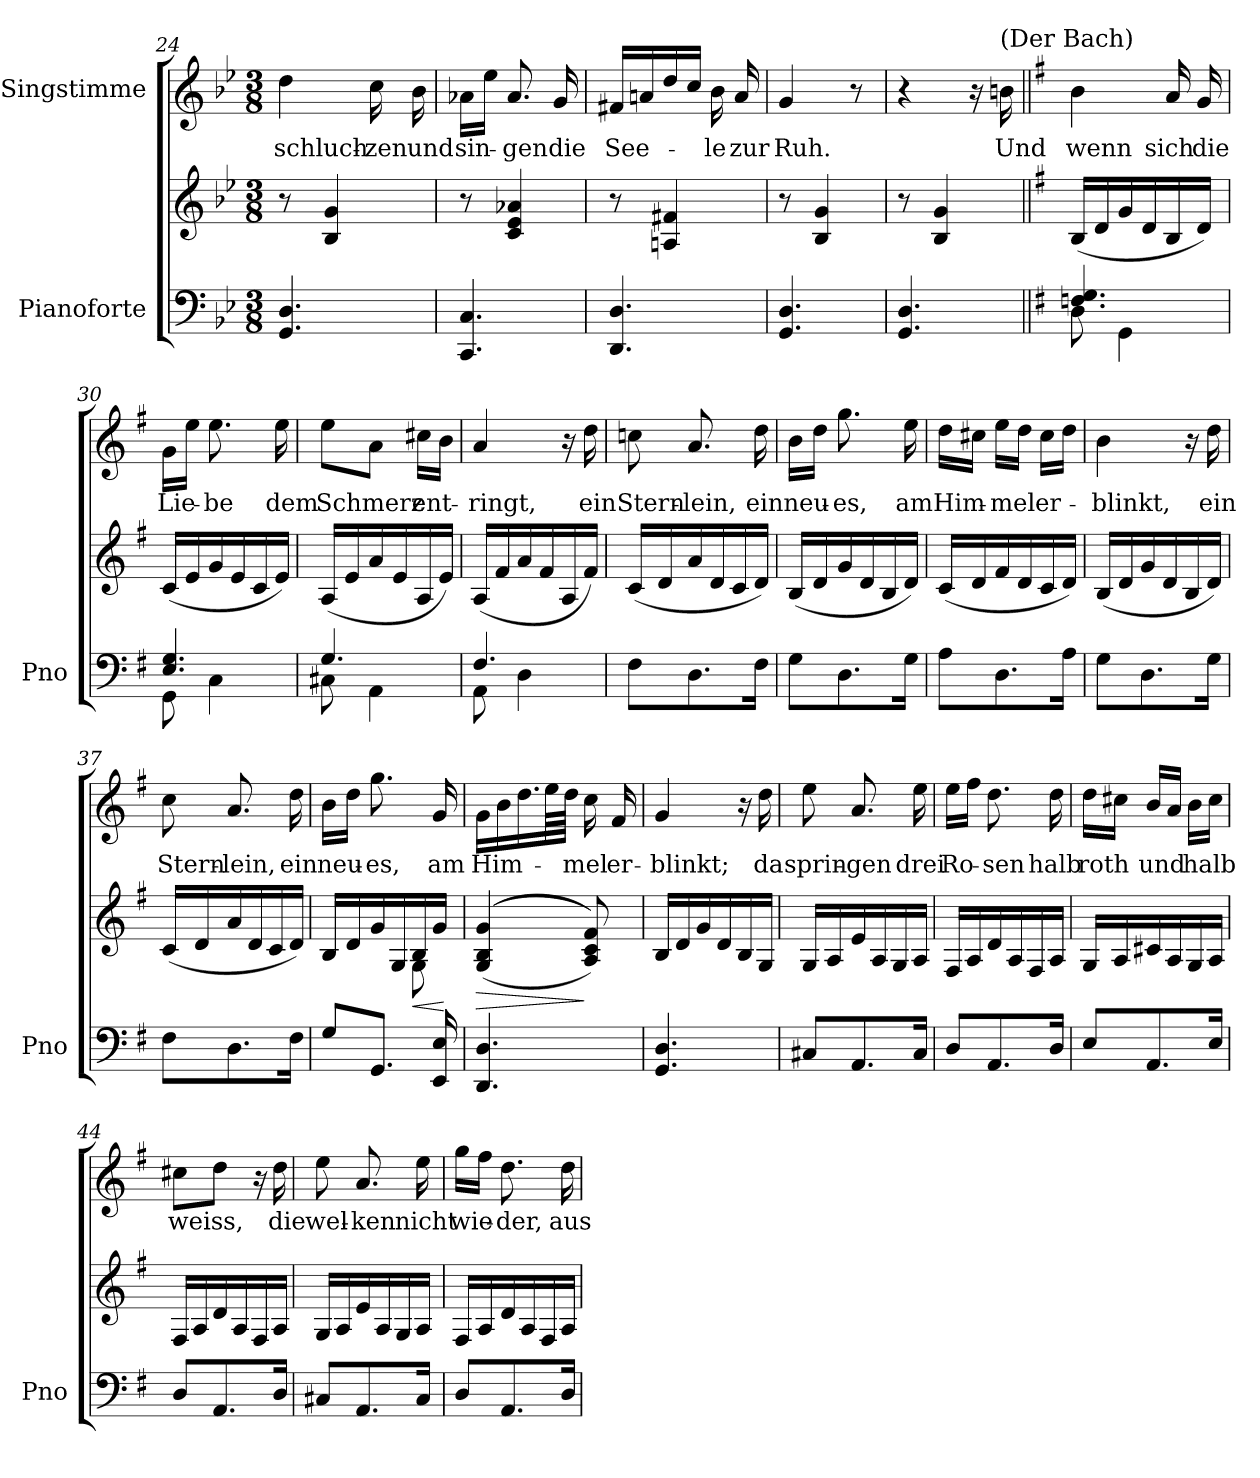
**kern	**kern	**dynam	**kern	**text
*part2	*part2	*part2	*part1	*part1
*staff3	*staff2	*staff2/3	*staff1	*staff1
*I"Pianoforte	*	*	*I"Singstimme	*
*I'Pno	*	*	*	*
*clefF4	*clefG2	*	*clefG2	*
*k[b-e-]	*k[b-e-]	*	*k[b-e-]	*
*M3/8	*M3/8	*	*M3/8	*
=24	=24	=24	=24	=24
4.GG/ 4.D/	8r	.	4dd\	schluch-
.	4B-/ 4g/	.	.	.
.	.	.	16cc\	-zen
.	.	.	16b-\	und
=25	=25	=25	=25	=25
4.CC/ 4.C/	8r	.	16a-X\LL	sin-
.	.	.	16ee-\JJ	.
.	4c/ 4e-/ 4a-X/	.	8.a-/	gen
.	.	.	16g/	die
=26	=26	=26	=26	=26
4.DD/ 4.D/	8r	.	16f#X/LL	See-
.	.	.	16an/	.
.	4An/ 4f#X/	.	16dd/	.
.	.	.	16cc/JJ	.
.	.	.	16b-\	le
.	.	.	16a/	zur
=27	=27	=27	=27	=27
4.GG/ 4.D/	8r	.	4g/	Ruh.
.	4B-/ 4g/	.	.	.
.	.	.	8r	.
=28	=28	=28	=28	=28
4.GG/ 4.D/	8r	.	4r	.
.	4B-/ 4g/	.	.	.
.	.	.	16r	.
!	!	!	!LO:TX:a:t=(Der Bach)	!
.	.	.	16bn\	Und
=29||	=29||	=29||	=29||	=29||
*k[f#]	*k[f#]	*	*k[f#]	*
*^	*	*	*	*
4.Fn/ 4.G/	8D\	(16B/LL	.	4b\	wenn
.	.	16d/	.	.	.
.	4GG\	16g/	.	.	.
.	.	16d/	.	.	.
.	.	16B/	.	16a/	sich
.	.	16d/JJ)	.	16g/	die
=30	=30	=30	=30	=30	=30
4.E/ 4.G/	8GG\	(16c/LL	.	16g\LL	Lie-
.	.	16e/	.	16ee\JJ	.
.	4C\	16g/	.	8.ee\	be
.	.	16e/	.	.	.
.	.	16c/	.	.	.
.	.	16e/JJ)	.	16ee\	dem
=31	=31	=31	=31	=31	=31
4.G/	8C#X\	(16A/LL	.	8ee\L	Schmerz
.	.	16e/	.	.	.
.	4AA\	16a/	.	8a\J	.
.	.	16e/	.	.	.
.	.	16A/	.	16cc#X\LL	ent-
.	.	16e/JJ)	.	16b\JJ	.
=32	=32	=32	=32	=32	=32
4.F#/	8AA\	(16A/LL	.	4a/	ringt,
.	.	16f#/	.	.	.
.	4D\	16a/	.	.	.
.	.	16f#/	.	.	.
.	.	16A/	.	16r	.
.	.	16f#/JJ)	.	16dd\	ein
*v	*v	*	*	*	*
=33	=33	=33	=33	=33
8F#\L	(16c/LL	.	8ccn\	Stern-
.	16d/	.	.	.
8.D\	16a/	.	8.a/	-lein,
.	16d/	.	.	.
.	16c/	.	.	.
16F#\Jk	16d/JJ)	.	16dd\	ein
=34	=34	=34	=34	=34
8G\L	(16B/LL	.	16b\LL	neu-
.	16d/	.	16dd\JJ	.
8.D\	16g/	.	8.gg\	es,
.	16d/	.	.	.
.	16B/	.	.	.
16G\Jk	16d/JJ)	.	16ee\	am
=35	=35	=35	=35	=35
8A\L	(16c/LL	.	16dd\LL	Him-
.	16d/	.	16cc#X\JJ	.
8.D\	16f#/	.	16ee\LL	mel
.	16d/	.	16dd\JJ	.
.	16c/	.	16cc#\LL	er-
16A\Jk	16d/JJ)	.	16dd\JJ	.
=36	=36	=36	=36	=36
8G\L	(16B/LL	.	4b\	blinkt,
.	16d/	.	.	.
8.D\	16g/	.	.	.
.	16d/	.	.	.
.	16B/	.	16r	.
16G\Jk	16d/JJ)	.	16dd\	ein
=37	=37	=37	=37	=37
8F#\L	(16c/LL	.	8cc\	Stern-
.	16d/	.	.	.
8.D\	16a/	.	8.a/	-lein,
.	16d/	.	.	.
.	16c/	.	.	.
16F#\Jk	16d/JJ)	.	16dd\	ein
=38	=38	=38	=38	=38
*	*^	*	*	*
8G/L	16B/LL	4ryy	.	16b\LL	neu-
.	16d/	.	.	16dd\JJ	.
8.GG/J	16g/	.	.	8.gg\	es,
.	16G/	.	.	.	.
!	!	!	!LO:HP:b	!	!
.	16B/	8G\	<	.	.
16EE/ 16E/	16g/JJ	.	.	16g/	am
*	*v	*v	*	*	*
.	.	[	.	.
=39	=39	=39	=39	=39
!	!	!LO:HP:b	!	!
4.DD/ 4.D/	(((4G/ 4B/ 4g/	>	16g\LL	Him-
.	.	.	16b\	.
.	.	.	16.dd\	.
.	.	.	64ee\LL	.
.	.	.	64dd\JJJJ	.
.	8A/ 8c/ 8f#/)))	]	16cc\	-mel
.	.	.	16f#/	-er-
=40	=40	=40	=40	=40
4.GG/ 4.D/	16B/LL	.	4g/	-blinkt;
.	16d/	.	.	.
.	16g/	.	.	.
.	16d/	.	.	.
.	16B/	.	16r	.
.	16G/JJ	.	16dd\	da
=41	=41	=41	=41	=41
8C#X/L	16G/LL	.	8ee\	sprin-
.	16A/	.	.	.
8.AA/	16e/	.	8.a/	-gen
.	16A/	.	.	.
.	16G/	.	.	.
16C#/Jk	16A/JJ	.	16ee\	drei
=42	=42	=42	=42	=42
8D/L	16F#/LL	.	16ee\LL	Ro-
.	16A/	.	16ff#\JJ	.
8.AA/	16d/	.	8.dd\	sen
.	16A/	.	.	.
.	16F#/	.	.	.
16D/Jk	16A/JJ	.	16dd\	halb
=43	=43	=43	=43	=43
8E/L	16G/LL	.	16dd\LL	roth
.	16A/	.	16cc#X\JJ	.
8.AA/	16c#X/	.	16b/LL	und
.	16A/	.	16a/JJ	.
.	16G/	.	16b\LL	halb
16E/Jk	16A/JJ	.	16cc#\JJ	.
=44	=44	=44	=44	=44
8D/L	16F#/LL	.	8cc#X\L	weiss,
.	16A/	.	.	.
8.AA/	16d/	.	8dd\J	.
.	16A/	.	.	.
.	16F#/	.	16r	.
16D/Jk	16A/JJ	.	16dd\	die
=45	=45	=45	=45	=45
8C#X/L	16G/LL	.	8ee\	wel-
.	16A/	.	.	.
8.AA/	16e/	.	8.a/	-ken
.	16A/	.	.	.
.	16G/	.	.	.
16C#/Jk	16A/JJ	.	16ee\	nicht
=46	=46	=46	=46	=46
8D/L	16F#/LL	.	16gg\LL	wie-
.	16A/	.	16ff#\JJ	.
8.AA/	16d/	.	8.dd\	der,
.	16A/	.	.	.
.	16F#/	.	.	.
16D/Jk	16A/JJ	.	16dd\	aus
=	=	=	=	=
*-	*-	*-	*-	*-
